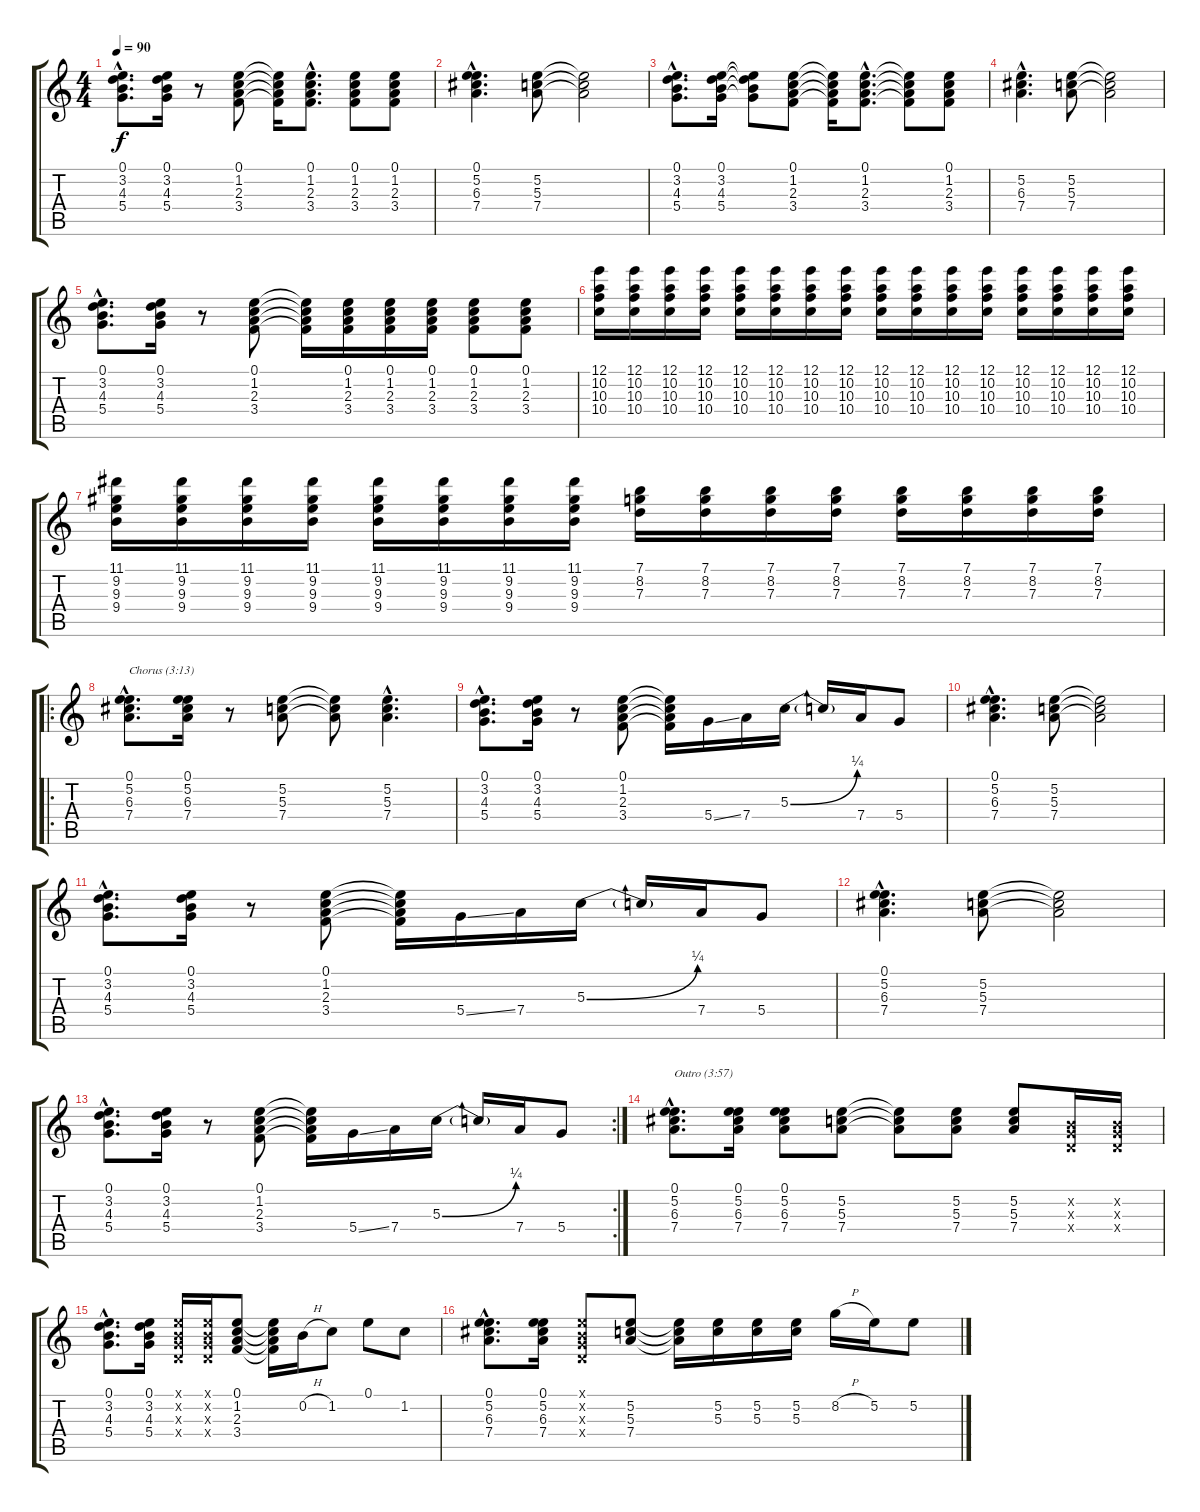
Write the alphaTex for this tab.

\track "" {instrument acousticguitarnylon}
\staff {score tabs}
\tuning (E4 B3 G3 D3 A2 E2) {hide}
\ts (4 4)
\tempo 90
\clef g2
\ks c
(0.1{hac} 3.2{hac} 4.3{hac} 5.4{hac}).8{d dy f} (0.1 3.2 4.3 5.4).16 r.8 (0.1 1.2 2.3 3.4).8 (0.1{t} 1.2{t} 2.3{t} 3.4{t}).16 (0.1{hac} 1.2{hac} 2.3{hac} 3.4{hac}).8{d} (0.1 1.2 2.3 3.4).8 (0.1 1.2 2.3 3.4).8 |
(0.1{hac} 5.2{hac} 6.3{hac} 7.4{hac}).4{d} (5.2 5.3 7.4).8 (5.2{t} 5.3{t} 7.4{t}).2 |
(0.1{hac} 3.2{hac} 4.3{hac} 5.4{hac}).8{d} (0.1 3.2 4.3 5.4).16 (0.1{t} 3.2{t} 4.3{t} 5.4{t}).8 (0.1 1.2 2.3 3.4).8 (0.1{t} 1.2{t} 2.3{t} 3.4{t}).16 (0.1{hac} 1.2{hac} 2.3{hac} 3.4{hac}).8{d} (0.1{t} 1.2{t} 2.3{t} 3.4{t}).8 (0.1 1.2 2.3 3.4).8 |
(5.2{hac} 6.3{hac} 7.4{hac}).4{d} (5.2 5.3 7.4).8 (5.2{t} 5.3{t} 7.4{t}).2 |
(0.1{hac} 3.2{hac} 4.3{hac} 5.4{hac}).8{d} (0.1 3.2 4.3 5.4).16 r.8 (0.1 1.2 2.3 3.4).8 (0.1{t} 1.2{t} 2.3{t} 3.4{t}).16 (0.1 1.2 2.3 3.4).16 (0.1 1.2 2.3 3.4).16 (0.1 1.2 2.3 3.4).16 (0.1 1.2 2.3 3.4).8 (0.1 1.2 2.3 3.4).8 |
(12.1 10.2 10.3 10.4).16 (12.1 10.2 10.3 10.4).16 (12.1 10.2 10.3 10.4).16 (12.1 10.2 10.3 10.4).16 (12.1 10.2 10.3 10.4).16 (12.1 10.2 10.3 10.4).16 (12.1 10.2 10.3 10.4).16 (12.1 10.2 10.3 10.4).16 (12.1 10.2 10.3 10.4).16 (12.1 10.2 10.3 10.4).16 (12.1 10.2 10.3 10.4).16 (12.1 10.2 10.3 10.4).16 (12.1 10.2 10.3 10.4).16 (12.1 10.2 10.3 10.4).16 (12.1 10.2 10.3 10.4).16 (12.1 10.2 10.3 10.4).16 |
(11.1 9.2 9.3 9.4).16 (11.1 9.2 9.3 9.4).16 (11.1 9.2 9.3 9.4).16 (11.1 9.2 9.3 9.4).16 (11.1 9.2 9.3 9.4).16 (11.1 9.2 9.3 9.4).16 (11.1 9.2 9.3 9.4).16 (11.1 9.2 9.3 9.4).16 (7.1 8.2 7.3).16 (7.1 8.2 7.3).16 (7.1 8.2 7.3).16 (7.1 8.2 7.3).16 (7.1 8.2 7.3).16 (7.1 8.2 7.3).16 (7.1 8.2 7.3).16 (7.1 8.2 7.3).16 |
\ro
(0.1{hac} 5.2{hac} 6.3{hac} 7.4{hac}).8{d txt "Chorus (3:13)"} (0.1 5.2 6.3 7.4).16 r.8 (5.2 5.3 7.4).8 (5.2{t} 5.3{t} 7.4{t}).8 (5.2{hac} 5.3{hac} 7.4{hac}).4{d} |
(0.1{hac} 3.2{hac} 4.3{hac} 5.4{hac}).8{d} (0.1 3.2 4.3 5.4).16 r.8 (0.1 1.2 2.3 3.4).8 (0.1{t} 1.2{t} 2.3{t} 3.4{t}).16 5.4{ss}.16 7.4.16 5.3{be (bend 0 0 60 1)}.16 5.3{t}.16 7.4.16 5.4.8 |
(0.1{hac} 5.2{hac} 6.3{hac} 7.4{hac}).4{d} (5.2 5.3 7.4).8 (5.2{t} 5.3{t} 7.4{t}).2 |
(0.1{hac} 3.2{hac} 4.3{hac} 5.4{hac}).8{d} (0.1 3.2 4.3 5.4).16 r.8 (0.1 1.2 2.3 3.4).8 (0.1{t} 1.2{t} 2.3{t} 3.4{t}).16 5.4{ss}.16 7.4.16 5.3{be (bend 0 0 60 1)}.16 5.3{t}.16 7.4.16 5.4.8 |
(0.1{hac} 5.2{hac} 6.3{hac} 7.4{hac}).4{d} (5.2 5.3 7.4).8 (5.2{t} 5.3{t} 7.4{t}).2 |
\rc 2
(0.1{hac} 3.2{hac} 4.3{hac} 5.4{hac}).8{d} (0.1 3.2 4.3 5.4).16 r.8 (0.1 1.2 2.3 3.4).8 (0.1{t} 1.2{t} 2.3{t} 3.4{t}).16 5.4{ss}.16 7.4.16 5.3{be (bend 0 0 60 1)}.16 5.3{t}.16 7.4.16 5.4.8 |
(0.1{hac} 5.2{hac} 6.3{hac} 7.4{hac}).8{d txt "Outro (3:57)"} (0.1 5.2 6.3 7.4).16 (0.1 5.2 6.3 7.4).8 (5.2 5.3 7.4).8 (5.2{t} 5.3{t} 7.4{t}).8 (5.2 5.3 7.4).8 (5.2 5.3 7.4).8 (0.2{x} 0.3{x} 0.4{x}).16 (0.2{x} 0.3{x} 0.4{x}).16 |
(0.1{hac} 3.2{hac} 4.3{hac} 5.4{hac}).8{d} (0.1 3.2 4.3 5.4).16 (0.1{x} 0.2{x} 0.3{x} 0.4{x}).16 (0.1{x} 0.2{x} 0.3{x} 0.4{x}).16 (0.1 1.2 2.3 3.4).8 (0.1{t} 1.2{t} 2.3{t} 3.4{t}).16 0.2{h}.16 1.2.8 0.1.8 1.2.8 |
(0.1{hac} 5.2{hac} 6.3{hac} 7.4{hac}).8{d} (0.1 5.2 6.3 7.4).16 (0.1{x} 0.2{x} 0.3{x} 0.4{x}).8 (5.2 5.3 7.4).8 (5.2{t} 5.3{t} 7.4{t}).16 (5.2 5.3).16 (5.2 5.3).16 (5.2 5.3).16 8.2{h}.16 5.2.16 5.2.8
